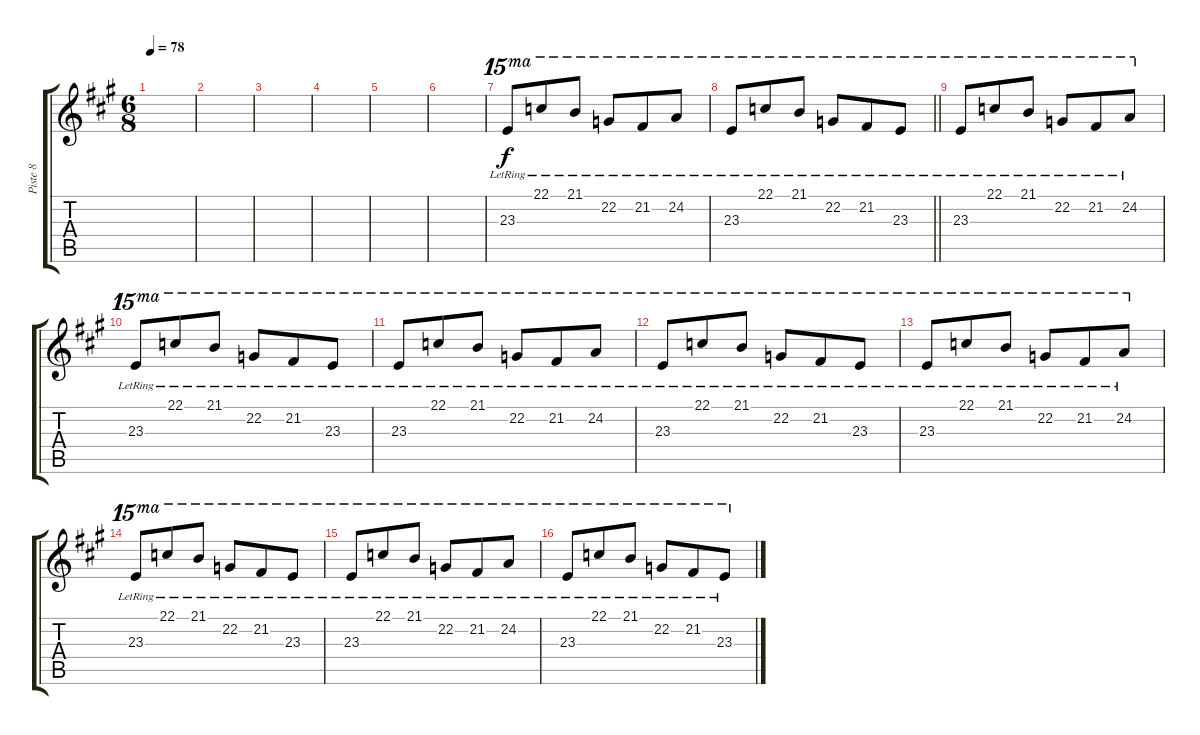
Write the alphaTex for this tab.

\track ("Piste 8" "Piste 8") {instrument marimba}
\staff {score tabs}
\tuning (D5 A4 F4 C4 G3 C3) {hide}
\ts (6 8)
\tempo 78
\clef g2
\ks a
|
|
|
|
|
|
23.3{lr}.8{ot 15ma} 22.1{lr}.8{ot 15ma} 21.1{lr}.8{ot 15ma} 22.2{lr}.8{ot 15ma} 21.2{lr}.8{ot 15ma} 24.2{lr}.8{ot 15ma} |
\barLineRight lightlight
23.3{lr}.8{ot 15ma} 22.1{lr}.8{ot 15ma} 21.1{lr}.8{ot 15ma} 22.2{lr}.8{ot 15ma} 21.2{lr}.8{ot 15ma} 23.3{lr}.8{ot 15ma} |
23.3{lr}.8{ot 15ma} 22.1{lr}.8{ot 15ma} 21.1{lr}.8{ot 15ma} 22.2{lr}.8{ot 15ma} 21.2{lr}.8{ot 15ma} 24.2{lr}.8{ot 15ma} |
23.3{lr}.8{ot 15ma} 22.1{lr}.8{ot 15ma} 21.1{lr}.8{ot 15ma} 22.2{lr}.8{ot 15ma} 21.2{lr}.8{ot 15ma} 23.3{lr}.8{ot 15ma} |
23.3{lr}.8{ot 15ma} 22.1{lr}.8{ot 15ma} 21.1{lr}.8{ot 15ma} 22.2{lr}.8{ot 15ma} 21.2{lr}.8{ot 15ma} 24.2{lr}.8{ot 15ma} |
23.3{lr}.8{ot 15ma} 22.1{lr}.8{ot 15ma} 21.1{lr}.8{ot 15ma} 22.2{lr}.8{ot 15ma} 21.2{lr}.8{ot 15ma} 23.3{lr}.8{ot 15ma} |
23.3{lr}.8{ot 15ma} 22.1{lr}.8{ot 15ma} 21.1{lr}.8{ot 15ma} 22.2{lr}.8{ot 15ma} 21.2{lr}.8{ot 15ma} 24.2{lr}.8{ot 15ma} |
23.3{lr}.8{ot 15ma} 22.1{lr}.8{ot 15ma} 21.1{lr}.8{ot 15ma} 22.2{lr}.8{ot 15ma} 21.2{lr}.8{ot 15ma} 23.3{lr}.8{ot 15ma} |
23.3{lr}.8{ot 15ma} 22.1{lr}.8{ot 15ma} 21.1{lr}.8{ot 15ma} 22.2{lr}.8{ot 15ma} 21.2{lr}.8{ot 15ma} 24.2{lr}.8{ot 15ma} |
23.3{lr}.8{ot 15ma} 22.1{lr}.8{ot 15ma} 21.1{lr}.8{ot 15ma} 22.2{lr}.8{ot 15ma} 21.2{lr}.8{ot 15ma} 23.3{lr}.8{ot 15ma}
